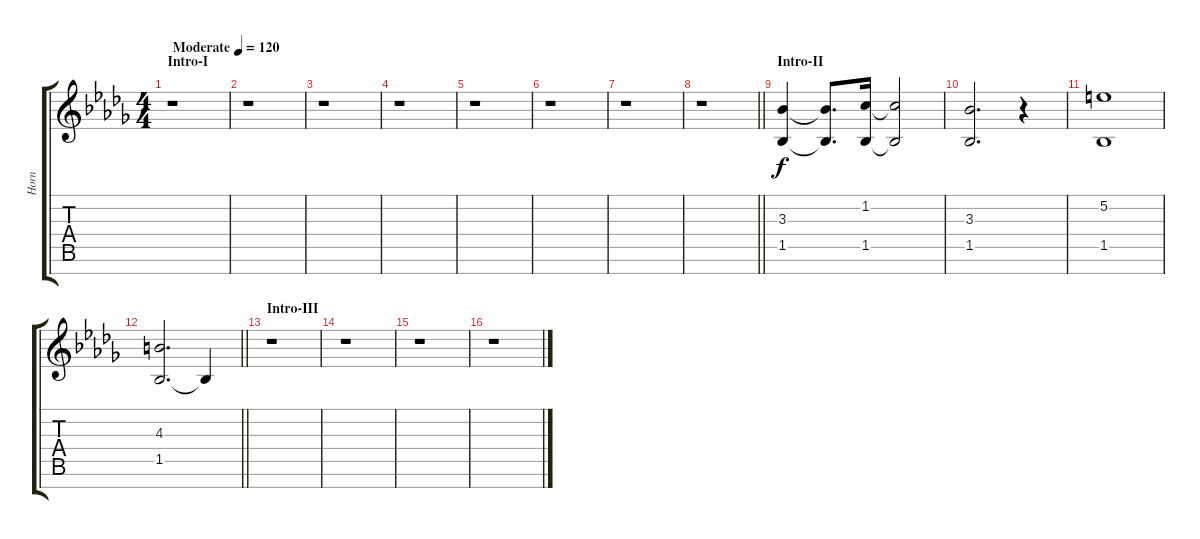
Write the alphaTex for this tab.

\track ("Horn" "Horn") {instrument frenchhorn}
\staff {score tabs}
\tuning (E5 B4 G4 D4 A3 E3 B2) {hide}
\ts (4 4)
\section ("" "Intro-I")
\tempo (120 "Moderate")
\clef g2
\ks db
r.1{dy f instrument frenchhorn} |
r.1 |
r.1 |
r.1 |
r.1 |
r.1 |
r.1 |
\barLineRight lightlight
r.1 |
\section ("" "Intro-II")
(3.3 1.5).4 (3.3{t} 1.5{t}).8{d} (1.2 1.5).16 (1.2{t} 1.5{t}).2 |
(3.3 1.5).2{d} r.4 |
(5.2 1.5).1 |
\barLineRight lightlight
(4.3 1.5).2{d} 1.5{t}.4 |
\section ("" "Intro-III")
r.1 |
r.1 |
r.1 |
r.1
